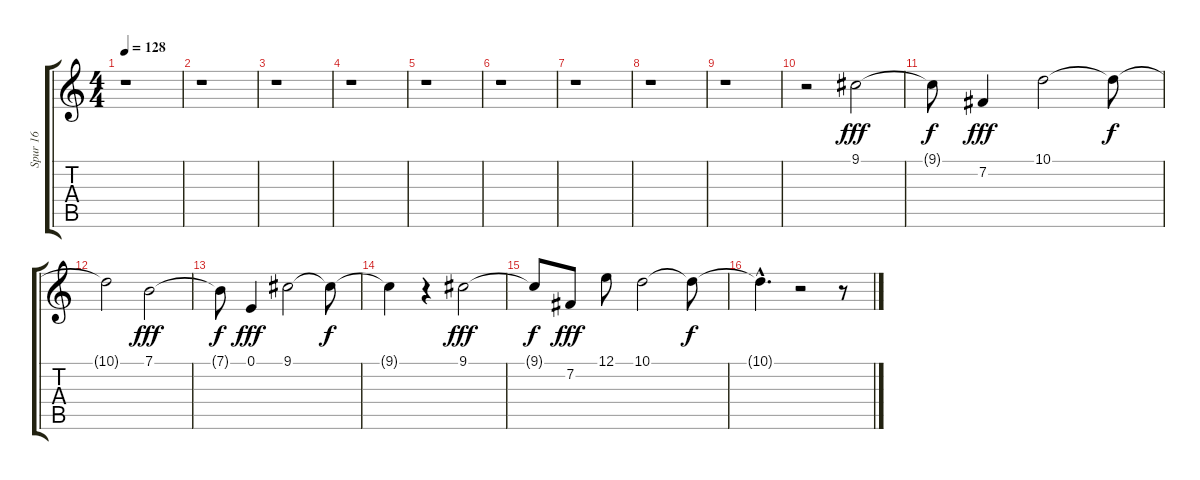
\track ("Spur 16" "Spur 16") {instrument acousticgrandpiano}
\staff {score tabs}
\tuning (E4 B3 G3 D3 A2 E2) {hide}
\ts (4 4)
\tempo 128
\clef g2
\ks c
r.1{dy fff instrument acousticgrandpiano} |
r.1 |
r.1 |
r.1 |
r.1 |
r.1 |
r.1 |
r.1 |
r.1 |
r.2 9.1.2 |
9.1{t}.8{dy f} 7.2.4{dy fff} 10.1.2 10.1{t}.8{dy f} |
10.1{t}.2 7.1.2{dy fff} |
7.1{t}.8{dy f} 0.1.4{dy fff} 9.1.2 9.1{t}.8{dy f} |
9.1{t}.4 r.4 9.1.2{dy fff} |
9.1{t}.8{dy f} 7.2.8{dy fff} 12.1.8 10.1.2 10.1{t}.8{dy f} |
10.1{hac t}.4{d} r.2 r.8
